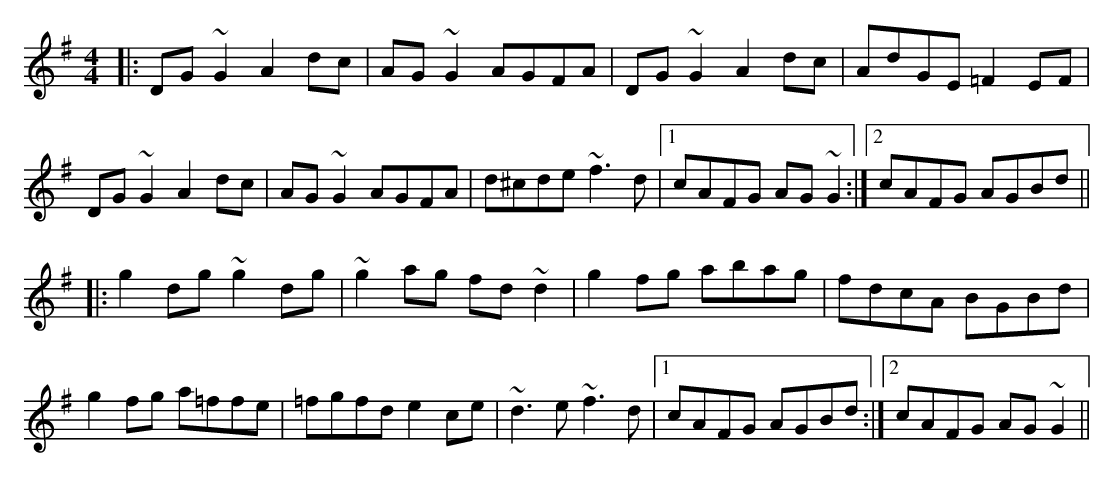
X:1
M:4/4
K:G
|:DG~G2 A2dc|AG~G2 AGFA|DG~G2 A2dc|AdGE =F2EF|
DG~G2 A2dc|AG~G2 AGFA|d^cde ~f3d|1 cAFG AG~G2:|2 cAFG AGBd||
|:g2dg ~g2dg|~g2ag fd~d2|g2fg abag|fdcA BGBd|
g2fg a=ffe|=fgfd e2ce|~d3e ~f3d|1 cAFG AGBd:|2 cAFG AG~G2||
